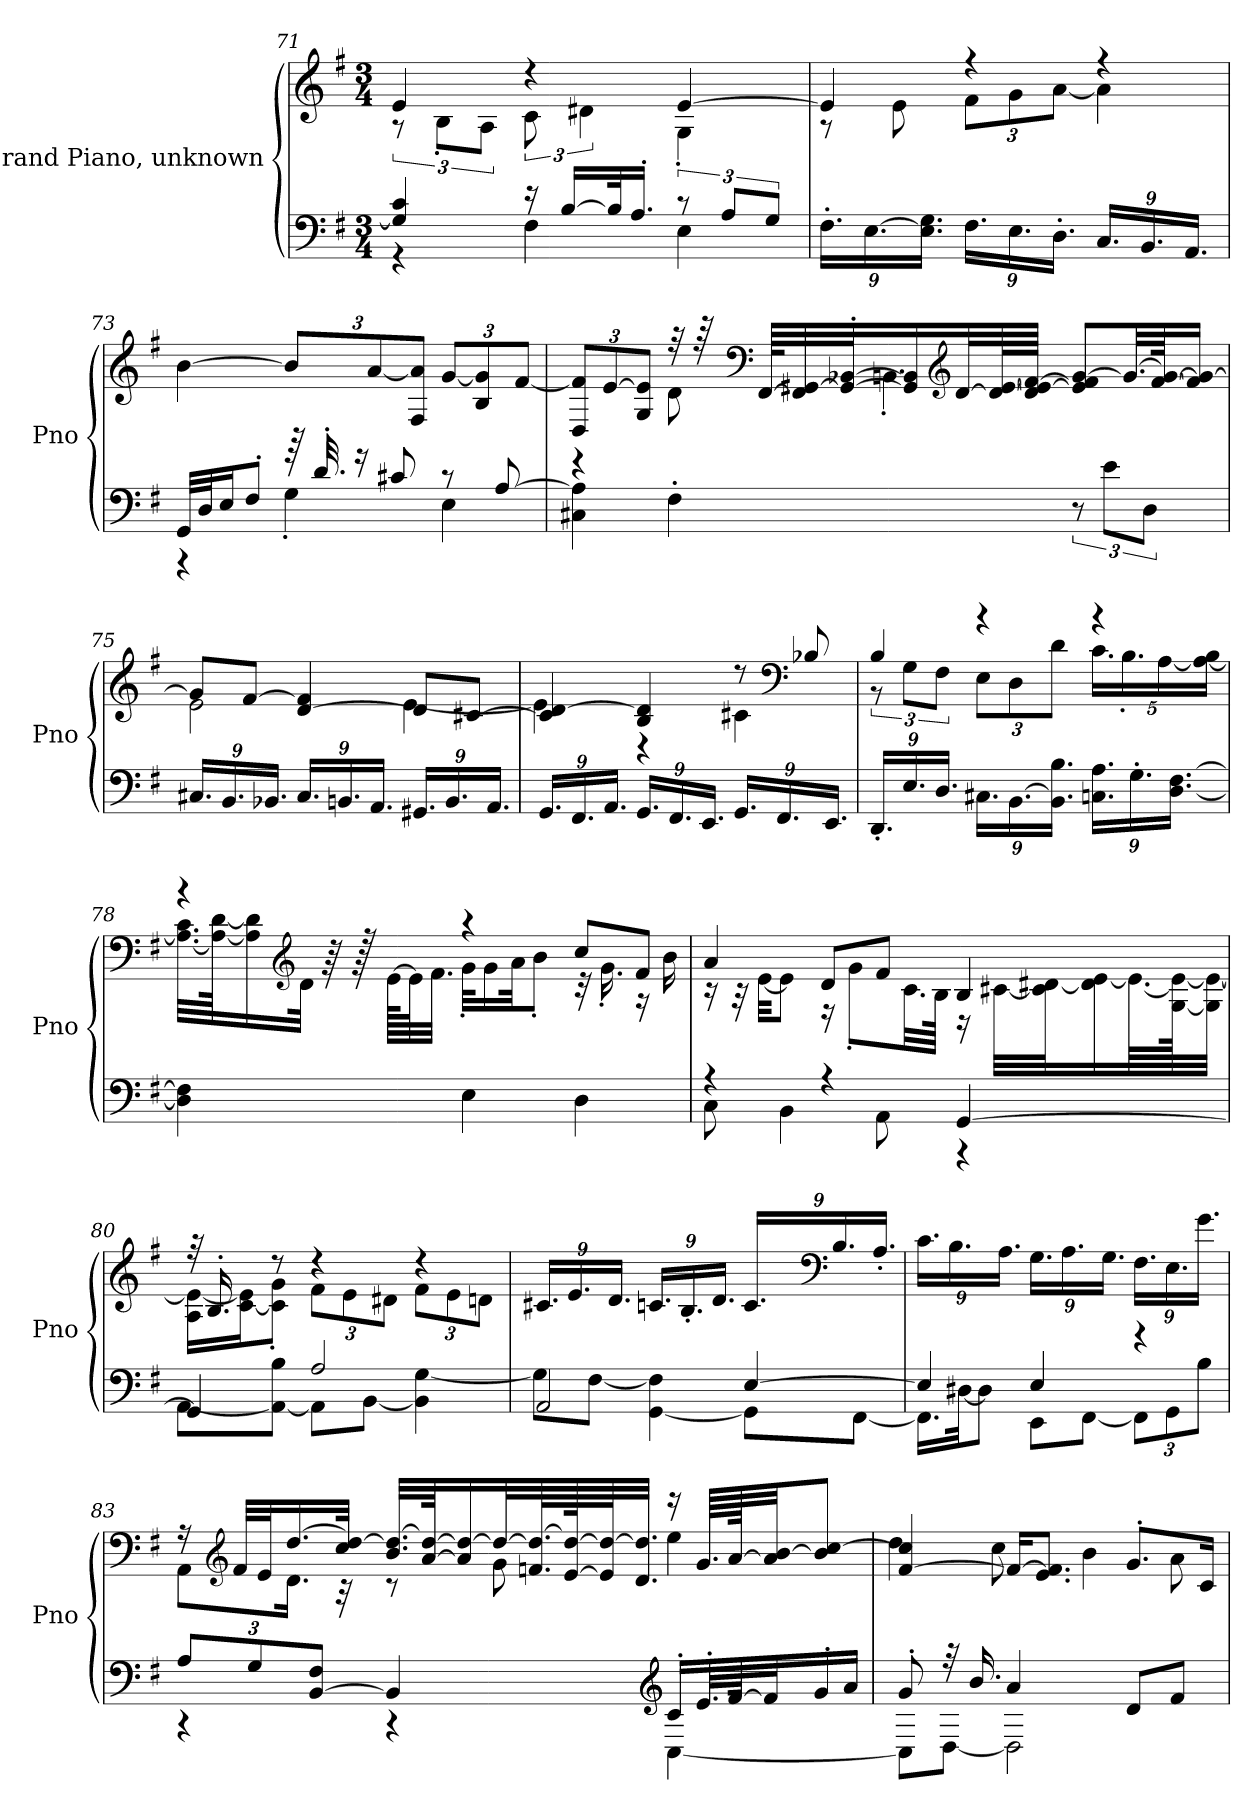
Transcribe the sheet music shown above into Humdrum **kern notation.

**kern	**kern
*part1	*part1
*staff2	*staff1
*I"Grand Piano, unknown	*
*I'Pno	*
!!LO:PB:g=z
*clefF4	*clefG2
*k[f#]	*k[f#]
*M3/4	*M3/4
=71	=71
*^	*^
4G/] 4c/	4r	4e/	12r
.	.	.	12B'\L
.	.	.	12A\J
16r	4F#\	4r	12c\
[16B/LL	.	.	.
.	.	.	6d#X\
32B/K]	.	.	.
16.A'/JJ	.	.	.
12r	4E\	[4e/	4G'\
12A/L	.	.	.
12G/J	.	.	.
*v	*v	*	*
=72	=72	=72
*Xbrackettup	*	*
18.F#'\LL	4e/]	8r
[18.E\	.	.
.	.	8e\
18.E\] 18.G\JJ	.	.
*	*	*Xbrackettup
18.F#\LL	4r	12f#\L
18.E\	.	12g\
18.D'\JJ	.	[12a\J
18.C/LL	4r	4a\]
18.BB/	.	.
18.AA/JJ	.	.
*	*v	*v
=73	=73
*^	*
32GG/LLL	4r	[4b\
32D/J	.	.
16E/J	.	.
8F#'/J	.	.
64r	4G'\	12b/L]
32.d'/	.	.
16r	.	.
.	.	[12a/
8c#X/	.	.
.	.	12F#/ 12a/]J
8r	4E\	[12g/L
.	.	12B/ 12g/]
[8A/	.	.
.	.	[12f#/J
*v	*v	*
!!LO:LB:g=z
=74	=74
*	*^
4C#X\ 4A\]	12D/ 12f#/]L	4r
.	[12e/	.
.	12G/ 12e/]J	.
4F#'\	32r	8d\
.	64r	.
*	*clefF4	*
.	[64FF#/KLLL	.
.	32FF#/] [32GG#X/	.
.	32GG#/_' [32BB-X/'J	.
.	16GG#/] 16BB-/]	4.BBn'\
*	*clefG2	*
.	[32d/L	.
.	64d/_ [64e/L	.
.	64d/] 64e/_ [64f#/JJJJ	.
*brackettup	*	*
12r	8e/] 8f#/] [8g/L	.
12e\L	.	.
.	32.g/LL_	.
12D\J	.	.
.	[64f#/ 64g/_JK	.
.	16f#/] 16g/_JJ	.
!!LO:LB:g=z	!!
=75	=75	=75
*Xbrackettup	*	*
18.C#X/LL	8g/L]	2e\
18.BB/	.	.
.	[8f#/J	.
18.BB-X/JJ	.	.
18.C#/LL	[4d/ 4f#/]	.
18.BBn/	.	.
18.AA/JJ	.	.
18.GG#X/LL	8d/L]	[4e\
18.BB/	.	.
.	[8c#X/J	.
18.AA/JJ	.	.
=76	=76	=76
18.GG/LL	4c#/] [4d/	4e\]
18.FF#/	.	.
18.AA/JJ	.	.
18.GG/LL	4B/ 4d/]	4r
18.FF#/	.	.
18.EE/JJ	.	.
18.GG/LL	8r	4c#X\
18.FF#/	.	.
*	*clefF4	*
.	8B-X/	.
18.EE/JJ	.	.
=77	=77	=77
*	*	*brackettup
18.DD'/LL	4B/	12r
18.E/	.	12G\L
18.D/JJ	.	12F#\J
*	*	*Xbrackettup
18.C#X\LL	4r	12E\L
[18.BB\	.	12D\
18.BB\] 18.B\JJ	.	12d\J
18.Cn\ 18.A\LL	4r	20.c\LL
.	.	20.B'\
18.G'\	.	.
.	.	[20A\
[18.D\ [18.F#\JJ	.	.
.	.	20A\_ 20B\JJ
!!LO:LB:g=z	!!
=78	=78	=78
4D\] 4F#\]	4r	32.A\_ 32.c\LLL
.	.	64A\_ [64d\JK
.	.	16A\] 16d\]
*	*clefG2	*
.	.	32d\JJk
.	.	64r
.	.	128r
.	.	[128e\KLLLL
.	.	64e\J]
.	.	32.f#\JJJ
4E\	4r	32g'\KLL
.	.	16g\
.	.	32a\JK
.	.	8b'\J
4D\	8cc/L	32r
.	.	16.g'\
.	8f#/J	16r
.	.	16b\
=79	=79	=79
*^	*	*
4r	8C\	4a/	16r
.	.	.	32r
.	.	.	[32e\KKL
.	4BB\	.	8e\J]
4r	.	8d/L	16r
.	.	.	8g'\L
.	8AA\	8f#/J	.
.	.	.	32.c\LL
.	.	.	64B\JJJk
[4GG/	4r	4B/	16r
.	.	.	[32c#X\LLL
.	.	.	32c#\] [32d#X\J
.	.	.	16d#\] [16e\
.	.	.	64.e\LL_
.	.	.	[128G\ 128e\_JK
.	.	.	32G\] 32e\_JJJ
!!LO:LB:g=z	!!
=80	=80	=80	=80
4GG/]	[8AA\L	32r	16A\ 16e\_LL
.	.	16.B'/	.
.	.	.	[16c\ 16e\]J
.	8AA\_ 8B\J	8r	8c\]' 8g\'J
2A/	8AA\L]	4r	12f#\L
.	.	.	12e\
.	[8BB\J	.	.
.	.	.	12d#X\J
.	4BB\] [4G\	4r	12f#\L
.	.	.	12e\
.	.	.	12dn\J
*	*	*v	*v
=81	=81	=81
2AA/	8G\L]	18.c#X/LL
.	.	18.e/
.	[8F#\J	.
.	.	18.d/JJ
.	[4GG\ 4F#\]	18.cn/LL
.	.	18.B'/
.	.	18.d/JJ
[4E/	8GG\L]	18.c/LL
*	*	*clefF4
.	.	18.B/
.	[8FF#\J	.
.	.	18.A'/JJ
=82	=82	=82
4E/]	16.FF#\LL]	18.c\LL
.	.	18.B\
.	[32D#X\JK	.
.	8D#\J]	.
.	.	18.A\JJ
4E/	8EE\L	18.G\LL
.	.	18.A\
.	[8FF#\J	.
.	.	18.G\JJ
4r	12FF#\L]	18.F#\LL
.	12GG\	18.E\
.	12B\J	18.g\JJ
!!LO:PB:g=z
=83	=83	=83
*	*	*^
12A/L	4r	16r	8AA\L
*	*	*clefG2	*
.	.	32f#/LLL	.
12G/	.	.	.
.	.	32e/J	.
.	.	[16.dd/	16.d\Jk
[12BB/ 12F#/J	.	.	.
.	.	32cc/ 32dd/_JJk	32r
4BB/]	4r	32.b/ 32.dd/_LLL	8r
.	.	[64a/ 64dd/_JK	.
.	.	16a/] 16dd/_	.
.	.	32dd/L_	8g\
.	.	64.fn/ 64.dd/_L	.
.	.	[128e/ 128dd/_K	.
.	.	64e/] 64dd/_J	.
.	.	32.d/ 32.dd/]JJJ	.
*clefG2	*	*	*
16c'/LL	[4C\	16r	4ee\
64.e'/LL	.	64.g/LLLL	.
[128f#/JK	.	[128a/JK	.
32f#/J]	.	32a/] [32b/JJ	.
16g'/	.	8b/] [8cc/J	.
16a/JJ	.	.	.
=84	=84	=84	=84
8g'/	8C\L]	[4f#/ 4cc/]	4dd\
32r	[8D\J	.	.
16.b/	.	.	.
4a/	2D\]	16f#/KL_	8cc\
.	.	8.e/ 8.f#/]J	.
.	.	.	4b\
8d/L	.	8.g'/L	.
8f#/J	.	.	8a\
.	.	16c/Jk	.
*v	*v	*	*
*	*v	*v
=	=
*-	*-
